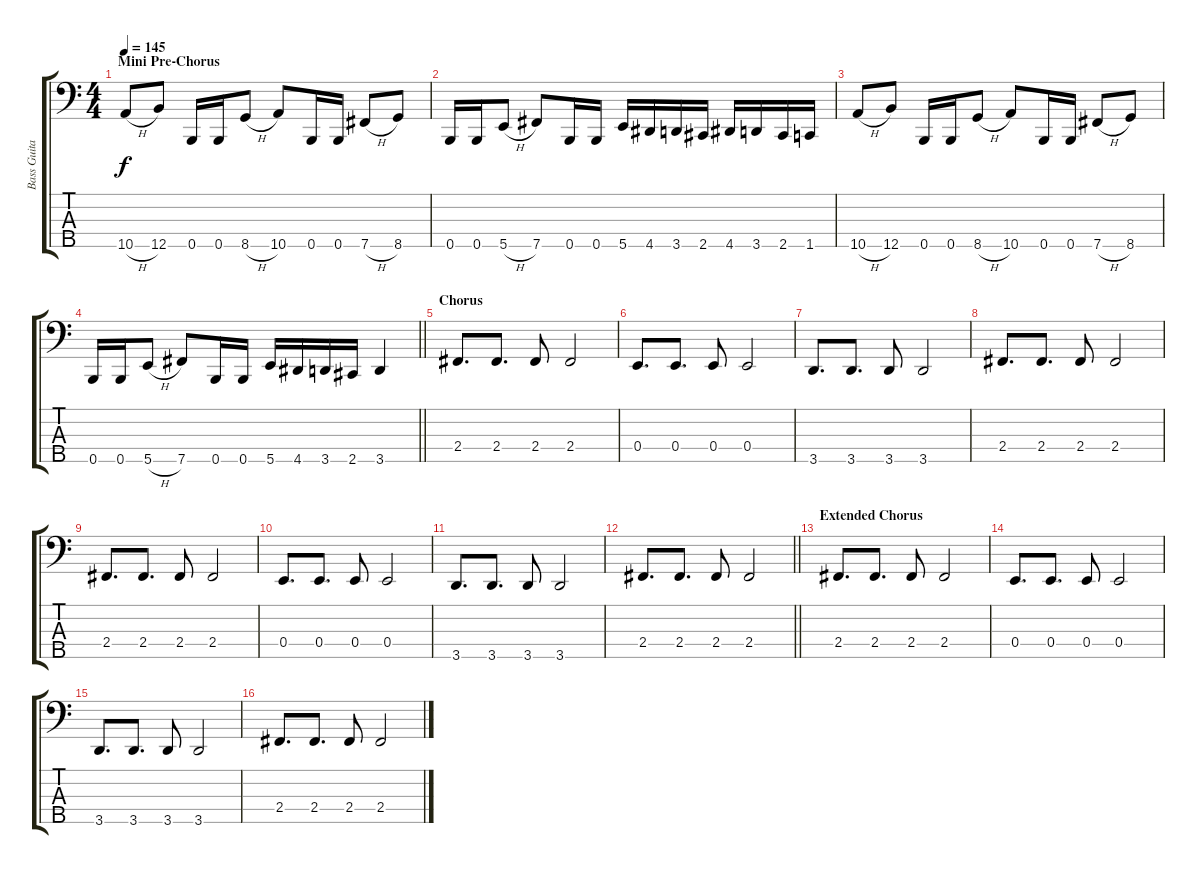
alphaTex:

\track ("Bass Guitar" "Bass Guita") {instrument electricbassfinger}
\staff {score tabs}
\tuning (G2 D2 A1 E1 B0) {hide}
\ts (4 4)
\section ("" "Mini Pre-Chorus")
\tempo 145
\clef f4
\ks c
10.5{h}.8{dy f} 12.5.8 0.5.16 0.5.16 8.5{h}.8 10.5.8 0.5.16 0.5.16 7.5{h}.8 8.5.8 |
0.5.16 0.5.16 5.5{h}.8 7.5.8 0.5.16 0.5.16 5.5.16 4.5.16 3.5.16 2.5.16 4.5.16 3.5.16 2.5.16 1.5.16 |
10.5{h}.8 12.5.8 0.5.16 0.5.16 8.5{h}.8 10.5.8 0.5.16 0.5.16 7.5{h}.8 8.5.8 |
\barLineRight lightlight
0.5.16 0.5.16 5.5{h}.8 7.5.8 0.5.16 0.5.16 5.5.16 4.5.16 3.5.16 2.5.16 3.5.4 |
\section ("" "Chorus")
2.4.8{d} 2.4.8{d} 2.4.8 2.4.2 |
0.4.8{d} 0.4.8{d} 0.4.8 0.4.2 |
3.5.8{d} 3.5.8{d} 3.5.8 3.5.2 |
2.4.8{d} 2.4.8{d} 2.4.8 2.4.2 |
2.4.8{d} 2.4.8{d} 2.4.8 2.4.2 |
0.4.8{d} 0.4.8{d} 0.4.8 0.4.2 |
3.5.8{d} 3.5.8{d} 3.5.8 3.5.2 |
\barLineRight lightlight
2.4.8{d} 2.4.8{d} 2.4.8 2.4.2 |
\section ("" "Extended Chorus")
2.4.8{d} 2.4.8{d} 2.4.8 2.4.2 |
0.4.8{d} 0.4.8{d} 0.4.8 0.4.2 |
3.5.8{d} 3.5.8{d} 3.5.8 3.5.2 |
2.4.8{d} 2.4.8{d} 2.4.8 2.4.2
